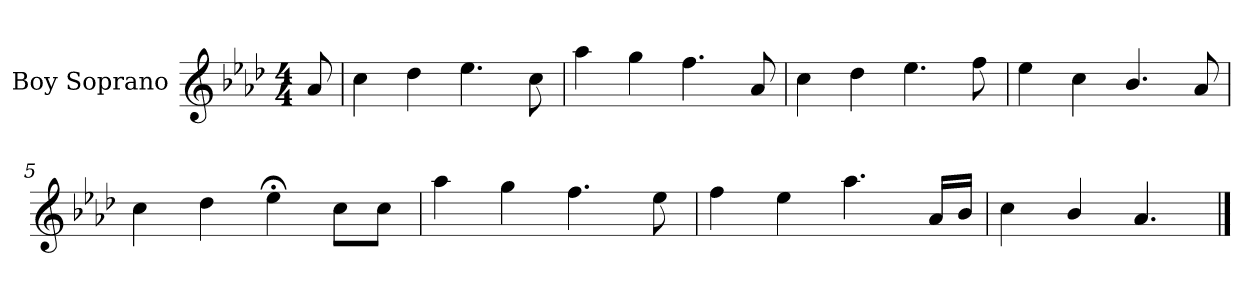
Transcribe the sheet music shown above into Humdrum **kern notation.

**kern
*part1
*staff1
*I"Boy Soprano
*I'B. S.
*clefG2
*k[b-e-a-d-]
*M4/4
*MM60
=
8a-/
=1
4cc\
4dd-\
4.ee-\
8cc\
=2
4aa-\
4gg\
4.ff\
8a-/
=3
4cc\
4dd-\
4.ee-\
8ff\
=4
4ee-\
4cc\
4.b-/
8a-/
!!LO:LB:g=z
=5
4cc\
4dd-\
4ee-;<\
8cc\L
8cc\J
=6
4aa-\
4gg\
4.ff\
8ee-\
=7
4ff\
4ee-\
4.aa-\
16a-/LL
16b-/JJ
=8
4cc\
4b-/
4.a-/
==
*-
